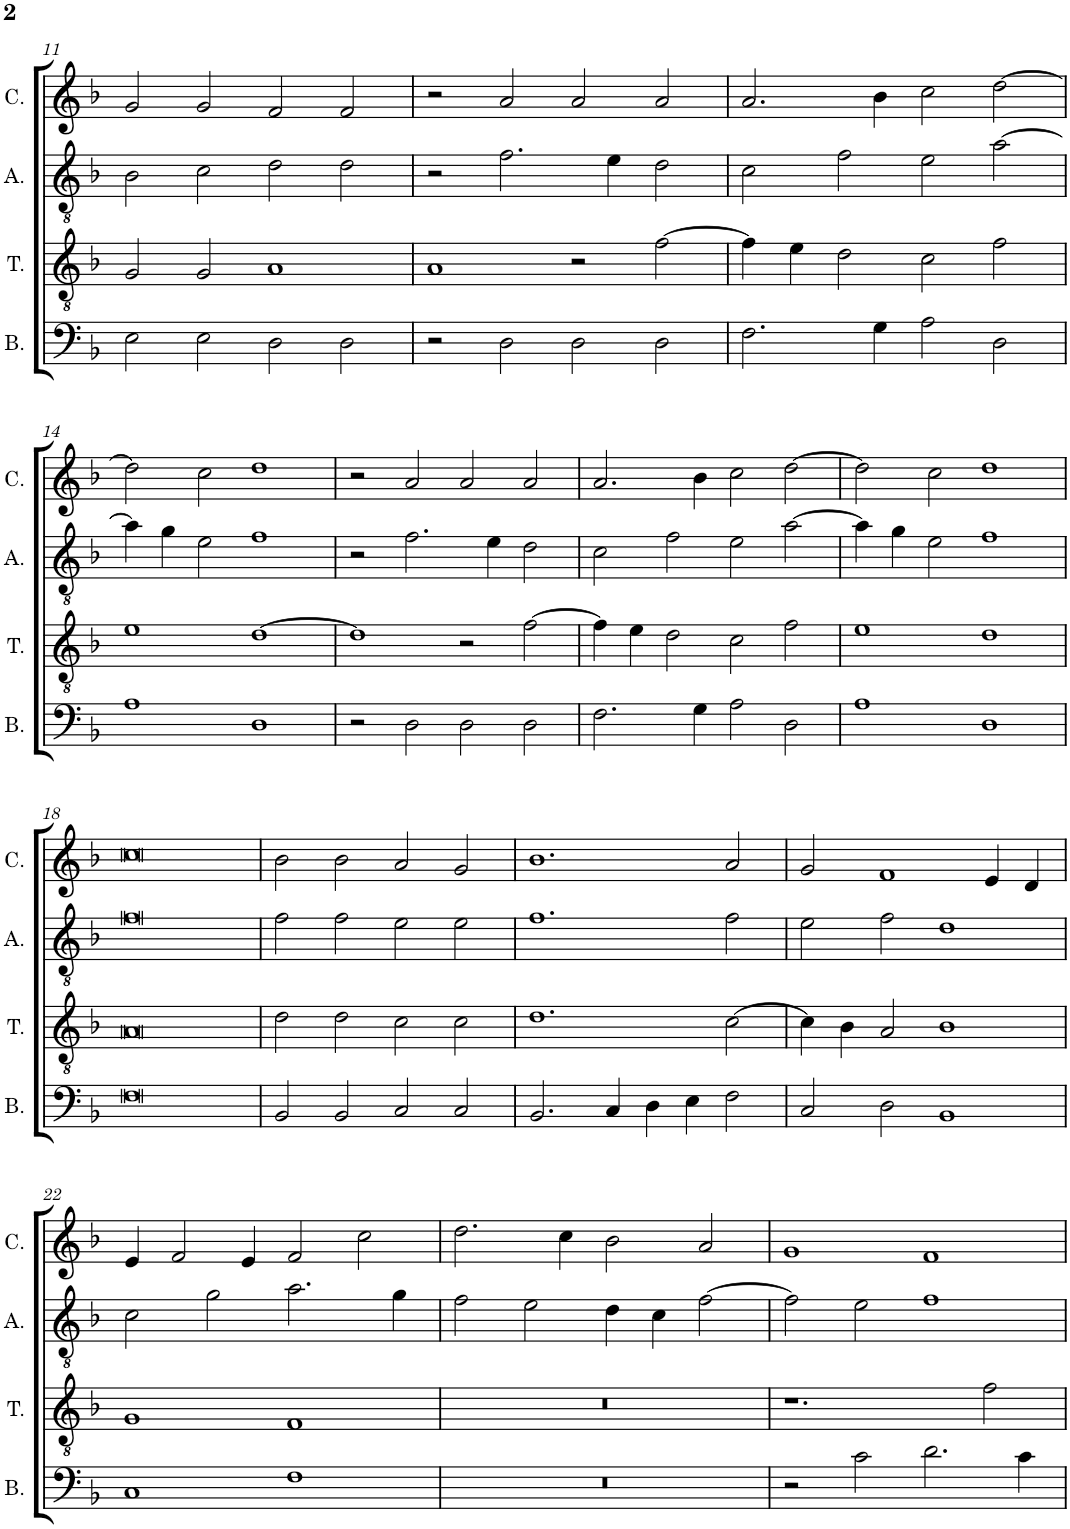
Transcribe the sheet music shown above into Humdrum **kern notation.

**kern	**kern	**kern	**kern
*part4	*part3	*part2	*part1
*staff4	*staff3	*staff2	*staff1
*I"Bassus	*I"Tenor	*I"Altus	*I"Cantus
*I'B.	*I'T.	*I'A.	*I'C.
!!LO:PB:g=z
*clefF4	*clefGv2	*clefGv2	*clefG2
*k[b-]	*k[b-]	*k[b-]	*k[b-]
*M2/1	*M2/1	*M2/1	*M2/1
=11	=11	=11	=11
2E\	2G/	2B-\	2g/
2E\	2G/	2c\	2g/
2D\	1A	2d\	2f/
2D\	.	2d\	2f/
=12	=12	=12	=12
2r	1A	2r	2r
2D\	.	2.f\	2a/
2D\	2r	.	2a/
.	.	4e\	.
2D\	[2f\	2d\	2a/
=13	=13	=13	=13
2.F\	4f\]	2c\	2.a/
.	4e\	.	.
.	2d\	2f\	.
4G\	.	.	4b-\
2A\	2c\	2e\	2cc\
2D\	2f\	[2a\	[2dd\
!!LO:LB:g=z
=14	=14	=14	=14
1A	1e	4a\]	2dd\]
.	.	4g\	.
.	.	2e\	2cc\
1D	[1d	1f	1dd
=15	=15	=15	=15
2r	1d]	2r	2r
2D\	.	2.f\	2a/
2D\	2r	.	2a/
.	.	4e\	.
2D\	[2f\	2d\	2a/
=16	=16	=16	=16
2.F\	4f\]	2c\	2.a/
.	4e\	.	.
.	2d\	2f\	.
4G\	.	.	4b-\
2A\	2c\	2e\	2cc\
2D\	2f\	[2a\	[2dd\
=17	=17	=17	=17
1A	1e	4a\]	2dd\]
.	.	4g\	.
.	.	2e\	2cc\
1D	1d	1f	1dd
!!LO:LB:g=z
=18	=18	=18	=18
0F	0A	0f	0cc
=19	=19	=19	=19
2BB-/	2d\	2f\	2b-\
2BB-/	2d\	2f\	2b-\
2C/	2c\	2e\	2a/
2C/	2c\	2e\	2g/
=20	=20	=20	=20
2.BB-/	1.d	1.f	1.b-
4C/	.	.	.
4D\	.	.	.
4E\	.	.	.
2F\	[2c\	2f\	2a/
=21	=21	=21	=21
2C/	4c\]	2e\	2g/
.	4B-\	.	.
2D\	2A/	2f\	1f
1BB-	1B-	1d	.
.	.	.	4e/
.	.	.	4d/
!!LO:LB:g=z
=22	=22	=22	=22
1C	1G	2c\	4e/
.	.	.	2f/
.	.	2g\	.
.	.	.	4e/
1F	1F	2.a\	2f/
.	.	.	2cc\
.	.	4g\	.
=23	=23	=23	=23
0r	0r	2f\	2.dd\
.	.	2e\	.
.	.	.	4cc\
.	.	4d\	2b-\
.	.	4c\	.
.	.	[2f\	2a/
=24	=24	=24	=24
2r	1.r	2f\]	1g
2c\	.	2e\	.
2.d\	.	1f	1f
.	2f\	.	.
4c\	.	.	.
=	=	=	=
*-	*-	*-	*-
